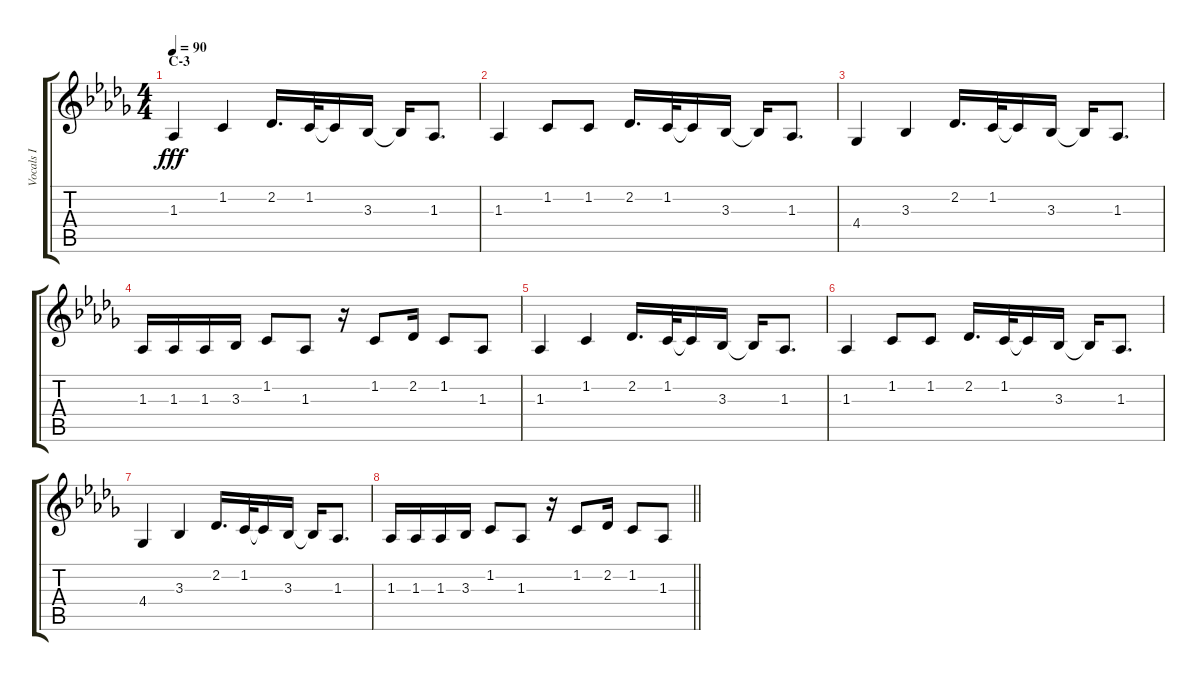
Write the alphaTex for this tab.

\track ("Vocals I" "Vocals I") {instrument voiceoohs}
\staff {score tabs}
\tuning (E4 B3 G3 D3 A2 E2) {hide}
\ts (4 4)
\section ("" "C-3")
\tempo 90
\clef g2
\ks db
1.3.4{dy fff} 1.2.4 2.2.16{d} 1.2.32 1.2{t}.16 3.3.16 3.3{t}.16 1.3.8{d} |
1.3.4 1.2.8 1.2.8 2.2.16{d} 1.2.32 1.2{t}.16 3.3.16 3.3{t}.16 1.3.8{d} |
4.4.4 3.3.4 2.2.16{d} 1.2.32 1.2{t}.16 3.3.16 3.3{t}.16 1.3.8{d} |
1.3.16 1.3.16 1.3.16 3.3.16 1.2.8 1.3.8 r.16 1.2.8 2.2.16 1.2.8 1.3.8 |
1.3.4 1.2.4 2.2.16{d} 1.2.32 1.2{t}.16 3.3.16 3.3{t}.16 1.3.8{d} |
1.3.4 1.2.8 1.2.8 2.2.16{d} 1.2.32 1.2{t}.16 3.3.16 3.3{t}.16 1.3.8{d} |
4.4.4 3.3.4 2.2.16{d} 1.2.32 1.2{t}.16 3.3.16 3.3{t}.16 1.3.8{d} |
\barLineRight lightlight
1.3.16 1.3.16 1.3.16 3.3.16 1.2.8 1.3.8 r.16 1.2.8 2.2.16 1.2.8 1.3.8
